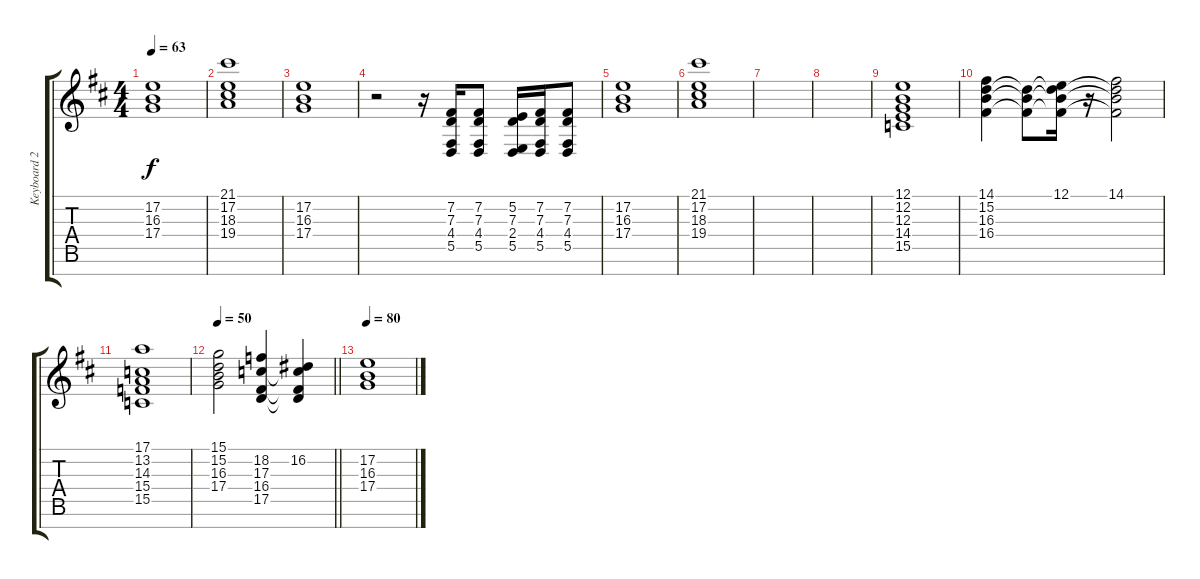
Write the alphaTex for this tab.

\track ("Keyboard 2" "Keyboard 2") {instrument percussiveorgan}
\staff {score tabs}
\tuning (E4 B3 G3 D3 A2 E2 B1) {hide}
\ts (4 4)
\tempo 63
\clef g2
\ks d
(17.2 16.3 17.4).1{dy f volume 3} |
(21.1 17.2 18.3 19.4).1 |
(17.2 16.3 17.4).1 |
r.2{volume 6 instrument frenchhorn} r.16 (7.2 7.3 4.4 5.5).16 (7.2 7.3 4.4 5.5).8 (5.2 7.3 2.4 5.5).16 (7.2 7.3 4.4 5.5).16 (7.2 7.3 4.4 5.5).8 |
(17.2 16.3 17.4).1{instrument percussiveorgan} |
(21.1 17.2 18.3 19.4).1 |
|
|
(12.1 12.2 12.3 14.4 15.5).1 |
(14.1 15.2 16.3 16.4).4 (15.2{t} 16.3{t} 16.4{t}).8 (12.1 15.2{t} 16.3{t} 16.4{t}).16 r.16 (14.1 15.2{t} 16.3{t} 16.4{t}).2 |
(17.1 13.2 14.3 15.4 15.5).1 |
\tempo 50
\barLineRight lightlight
(15.1 15.2 16.3 17.4).2 (18.2 17.3 16.4 17.5).4 (16.2 17.3{t} 16.4{t} 17.5{t}).4 |
\tempo 80
(17.2 16.3 17.4).1
